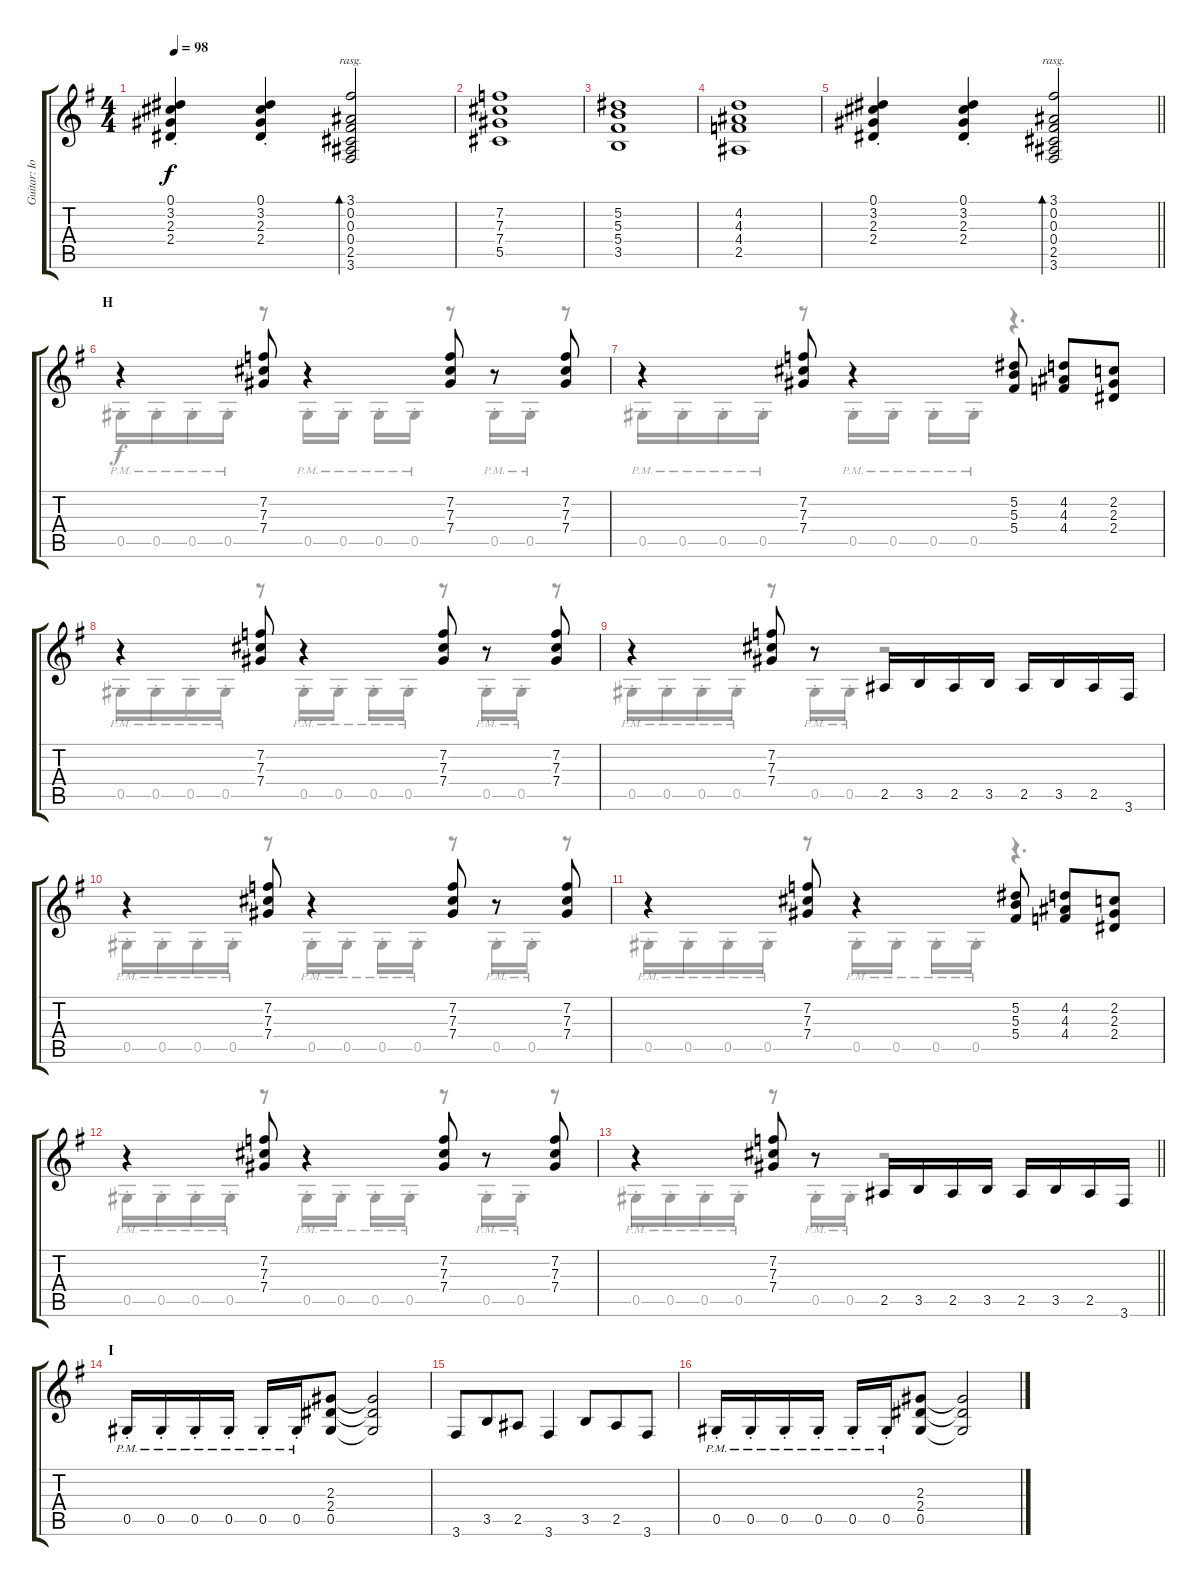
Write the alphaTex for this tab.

\track ("Guitar: Iommi" "Guitar: Io") {instrument overdrivenguitar}
\staff {score tabs}
\tuning (Eb4 Bb3 Gb3 Db3 Ab2 Eb2) {hide}
\voice
\ts (4 4)
\tempo 98
\clef g2
\ks g
(0.1{st} 3.2{st} 2.3{st} 2.4{st}).4{dy f} (0.1{st} 3.2{st} 2.3{st} 2.4{st}).4 (3.1 0.2 0.3 0.4 2.5 3.6).2{bd 480 rasg ii} |
(7.2 7.3 7.4 5.5).1 |
(5.2 5.3 5.4 3.5).1 |
(4.2 4.3 4.4 2.5).1 |
\barLineRight lightlight
(0.1{st} 3.2{st} 2.3{st} 2.4{st}).4 (0.1{st} 3.2{st} 2.3{st} 2.4{st}).4 (3.1 0.2 0.3 0.4 2.5 3.6).2{bd 480 rasg ii} |
\section ("" "H")
r.4 (7.2 7.3 7.4).8 r.4 (7.2 7.3 7.4).8 r.8 (7.2 7.3 7.4).8 |
r.4 (7.2 7.3 7.4).8 r.4 (5.2 5.3 5.4).8 (4.2 4.3 4.4).8 (2.2 2.3 2.4).8 |
r.4 (7.2 7.3 7.4).8 r.4 (7.2 7.3 7.4).8 r.8 (7.2 7.3 7.4).8 |
r.4 (7.2 7.3 7.4).8 r.8 2.5.16 3.5.16 2.5.16 3.5.16 2.5.16 3.5.16 2.5.16 3.6.16 |
r.4 (7.2 7.3 7.4).8 r.4 (7.2 7.3 7.4).8 r.8 (7.2 7.3 7.4).8 |
r.4 (7.2 7.3 7.4).8 r.4 (5.2 5.3 5.4).8 (4.2 4.3 4.4).8 (2.2 2.3 2.4).8 |
r.4 (7.2 7.3 7.4).8 r.4 (7.2 7.3 7.4).8 r.8 (7.2 7.3 7.4).8 |
\barLineRight lightlight
r.4 (7.2 7.3 7.4).8 r.8 2.5.16 3.5.16 2.5.16 3.5.16 2.5.16 3.5.16 2.5.16 3.6.16 |
\section ("" "I")
0.5{pm st}.16 0.5{pm st}.16 0.5{pm st}.16 0.5{pm st}.16 0.5{pm st}.16 0.5{pm st}.16 (2.3 2.4 0.5).8 (2.3{t} 2.4{t} 0.5{t}).2 |
3.6.8 3.5.8{beam merge} 2.5.8 3.6.4 3.5.8{beam merge} 2.5.8 3.6.8 |
0.5{pm st}.16 0.5{pm st}.16 0.5{pm st}.16 0.5{pm st}.16 0.5{pm st}.16 0.5{pm st}.16 (2.3 2.4 0.5).8 (2.3{t} 2.4{t} 0.5{t}).2
\voice
\clef g2
\ottava regular
\simile none
\ks g
|
|
|
|
\barLineRight lightlight
|
0.5{pm st}.16 0.5{pm st}.16 0.5{pm st}.16 0.5{pm st}.16 r.8 0.5{pm st}.16 0.5{pm st}.16 0.5{pm st}.16 0.5{pm st}.16 r.8 0.5{pm st}.16 0.5{pm st}.16 r.8 |
0.5{pm st}.16 0.5{pm st}.16 0.5{pm st}.16 0.5{pm st}.16 r.8 0.5{pm st}.16 0.5{pm st}.16 0.5{pm st}.16 0.5{pm st}.16 r.4{d} |
0.5{pm st}.16 0.5{pm st}.16 0.5{pm st}.16 0.5{pm st}.16 r.8 0.5{pm st}.16 0.5{pm st}.16 0.5{pm st}.16 0.5{pm st}.16 r.8 0.5{pm st}.16 0.5{pm st}.16 r.8 |
0.5{pm st}.16 0.5{pm st}.16 0.5{pm st}.16 0.5{pm st}.16 r.8 0.5{pm st}.16 0.5{pm st}.16 r.2 |
0.5{pm st}.16 0.5{pm st}.16 0.5{pm st}.16 0.5{pm st}.16 r.8 0.5{pm st}.16 0.5{pm st}.16 0.5{pm st}.16 0.5{pm st}.16 r.8 0.5{pm st}.16 0.5{pm st}.16 r.8 |
0.5{pm st}.16 0.5{pm st}.16 0.5{pm st}.16 0.5{pm st}.16 r.8 0.5{pm st}.16 0.5{pm st}.16 0.5{pm st}.16 0.5{pm st}.16 r.4{d} |
0.5{pm st}.16 0.5{pm st}.16 0.5{pm st}.16 0.5{pm st}.16 r.8 0.5{pm st}.16 0.5{pm st}.16 0.5{pm st}.16 0.5{pm st}.16 r.8 0.5{pm st}.16 0.5{pm st}.16 r.8 |
\barLineRight lightlight
0.5{pm st}.16 0.5{pm st}.16 0.5{pm st}.16 0.5{pm st}.16 r.8 0.5{pm st}.16 0.5{pm st}.16 r.2 |
|
|
